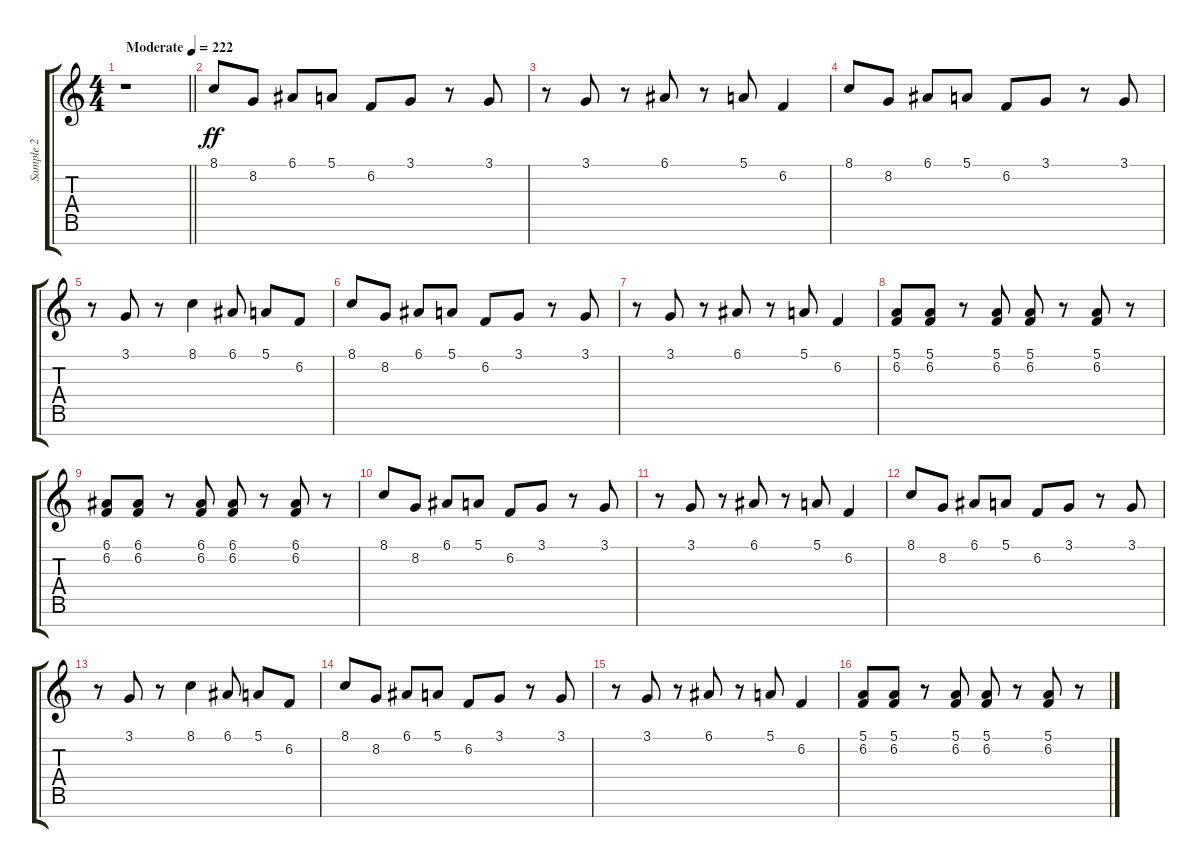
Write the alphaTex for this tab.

\track ("Sample 2" "Sample 2") {instrument lead1square}
\staff {score tabs}
\tuning (E4 B3 G3 D3 A2 E2 B1) {hide}
\ts (4 4)
\tempo (222 "Moderate")
\clef g2
\barLineRight lightlight
\ks c
r.1{dy ff instrument lead1square} |
\section ("" " ")
8.1.8 8.2.8 6.1.8 5.1.8 6.2.8 3.1.8 r.8 3.1.8 |
r.8 3.1.8 r.8 6.1.8 r.8 5.1.8 6.2.4 |
8.1.8 8.2.8 6.1.8 5.1.8 6.2.8 3.1.8 r.8 3.1.8 |
r.8 3.1.8 r.8 8.1.4 6.1.8 5.1.8 6.2.8 |
8.1.8 8.2.8 6.1.8 5.1.8 6.2.8 3.1.8 r.8 3.1.8 |
r.8 3.1.8 r.8 6.1.8 r.8 5.1.8 6.2.4 |
(5.1 6.2).8 (5.1 6.2).8 r.8 (5.1 6.2).8 (5.1 6.2).8 r.8 (5.1 6.2).8 r.8 |
(6.1 6.2).8 (6.1 6.2).8 r.8 (6.1 6.2).8 (6.1 6.2).8 r.8 (6.1 6.2).8 r.8 |
8.1.8 8.2.8 6.1.8 5.1.8 6.2.8 3.1.8 r.8 3.1.8 |
r.8 3.1.8 r.8 6.1.8 r.8 5.1.8 6.2.4 |
8.1.8 8.2.8 6.1.8 5.1.8 6.2.8 3.1.8 r.8 3.1.8 |
r.8 3.1.8 r.8 8.1.4 6.1.8 5.1.8 6.2.8 |
8.1.8 8.2.8 6.1.8 5.1.8 6.2.8 3.1.8 r.8 3.1.8 |
r.8 3.1.8 r.8 6.1.8 r.8 5.1.8 6.2.4 |
(5.1 6.2).8 (5.1 6.2).8 r.8 (5.1 6.2).8 (5.1 6.2).8 r.8 (5.1 6.2).8 r.8
